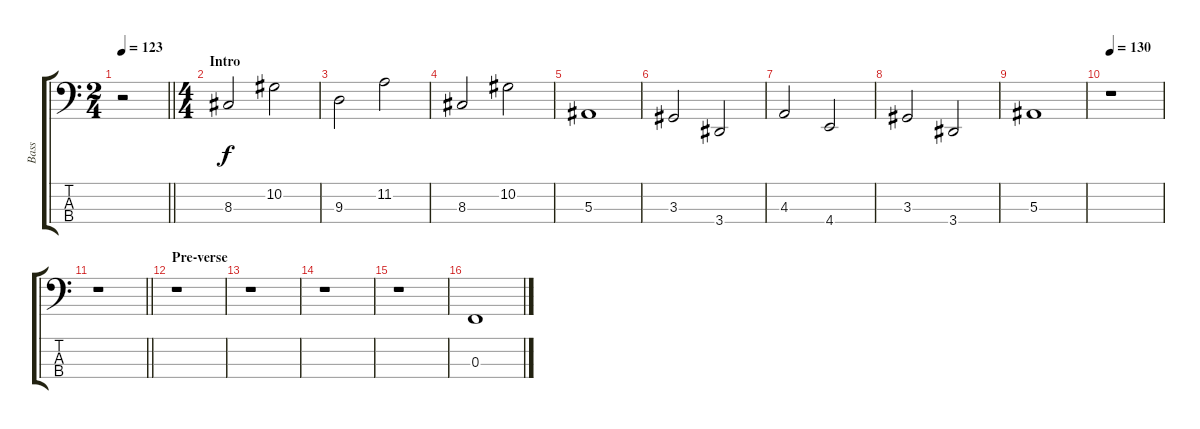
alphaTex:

\track ("Bass" "Bass") {instrument electricbassfinger}
\staff {score tabs}
\tuning (Eb2 Bb1 F1 C1) {hide}
\ts (2 4)
\tempo 123
\clef f4
\barLineRight lightlight
\ks c
r.2{dy f instrument electricbassfinger} |
\ts (4 4)
\section ("" "Intro")
8.3.2 10.2.2 |
9.3.2 11.2.2 |
8.3.2 10.2.2 |
5.3.1 |
3.3.2 3.4.2 |
4.3.2 4.4.2 |
3.3.2 3.4.2 |
5.3.1 |
\tempo 130
r.1 |
\barLineRight lightlight
r.1 |
\section ("" "Pre-verse")
r.1 |
r.1 |
r.1 |
r.1 |
0.3.1
